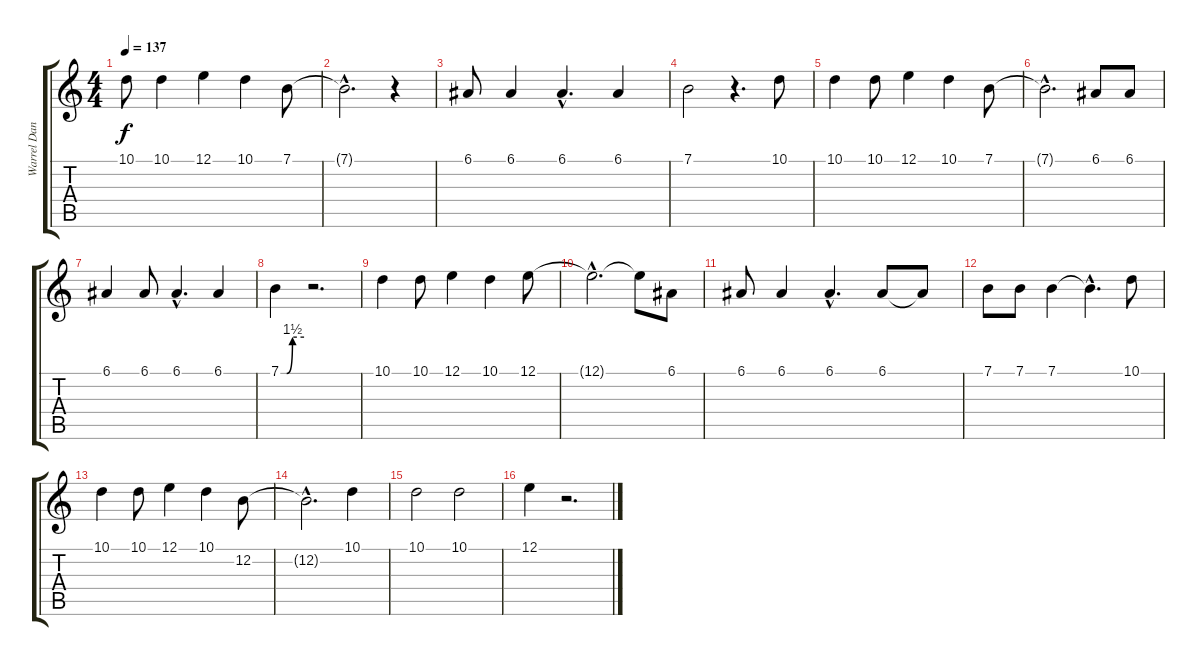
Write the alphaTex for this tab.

\track ("Warrel Dane" "Warrel Dan") {instrument lead6voice}
\staff {score tabs}
\tuning (E4 B3 G3 D3 A2 E2) {hide}
\ts (4 4)
\tempo 137
\clef g2
\ks c
10.1.8{dy f} 10.1.4 12.1.4 10.1.4 7.1.8 |
7.1{hac t}.2{d} r.4 |
6.1.8 6.1.4 6.1{hac}.4{d} 6.1.4 |
7.1.2 r.4{d} 10.1.8 |
10.1.4 10.1.8 12.1.4 10.1.4 7.1.8 |
7.1{hac t}.2{d} 6.1.8 6.1.8 |
6.1.4 6.1.8 6.1{hac}.4{d} 6.1.4 |
7.1{be (custom 0 0 15 0 30 6 60 6)}.4 r.2{d} |
10.1.4 10.1.8 12.1.4 10.1.4 12.1.8 |
12.1{hac t}.2{d} 12.1{t}.8 6.1.8 |
6.1.8 6.1.4 6.1{hac}.4{d} 6.1.8 6.1{t}.8 |
7.1.8 7.1.8 7.1.4 7.1{hac t}.4{d} 10.1.8 |
10.1.4 10.1.8 12.1.4 10.1.4 12.2.8 |
12.2{hac t}.2{d} 10.1.4 |
10.1.2 10.1.2 |
12.1.4 r.2{d}
